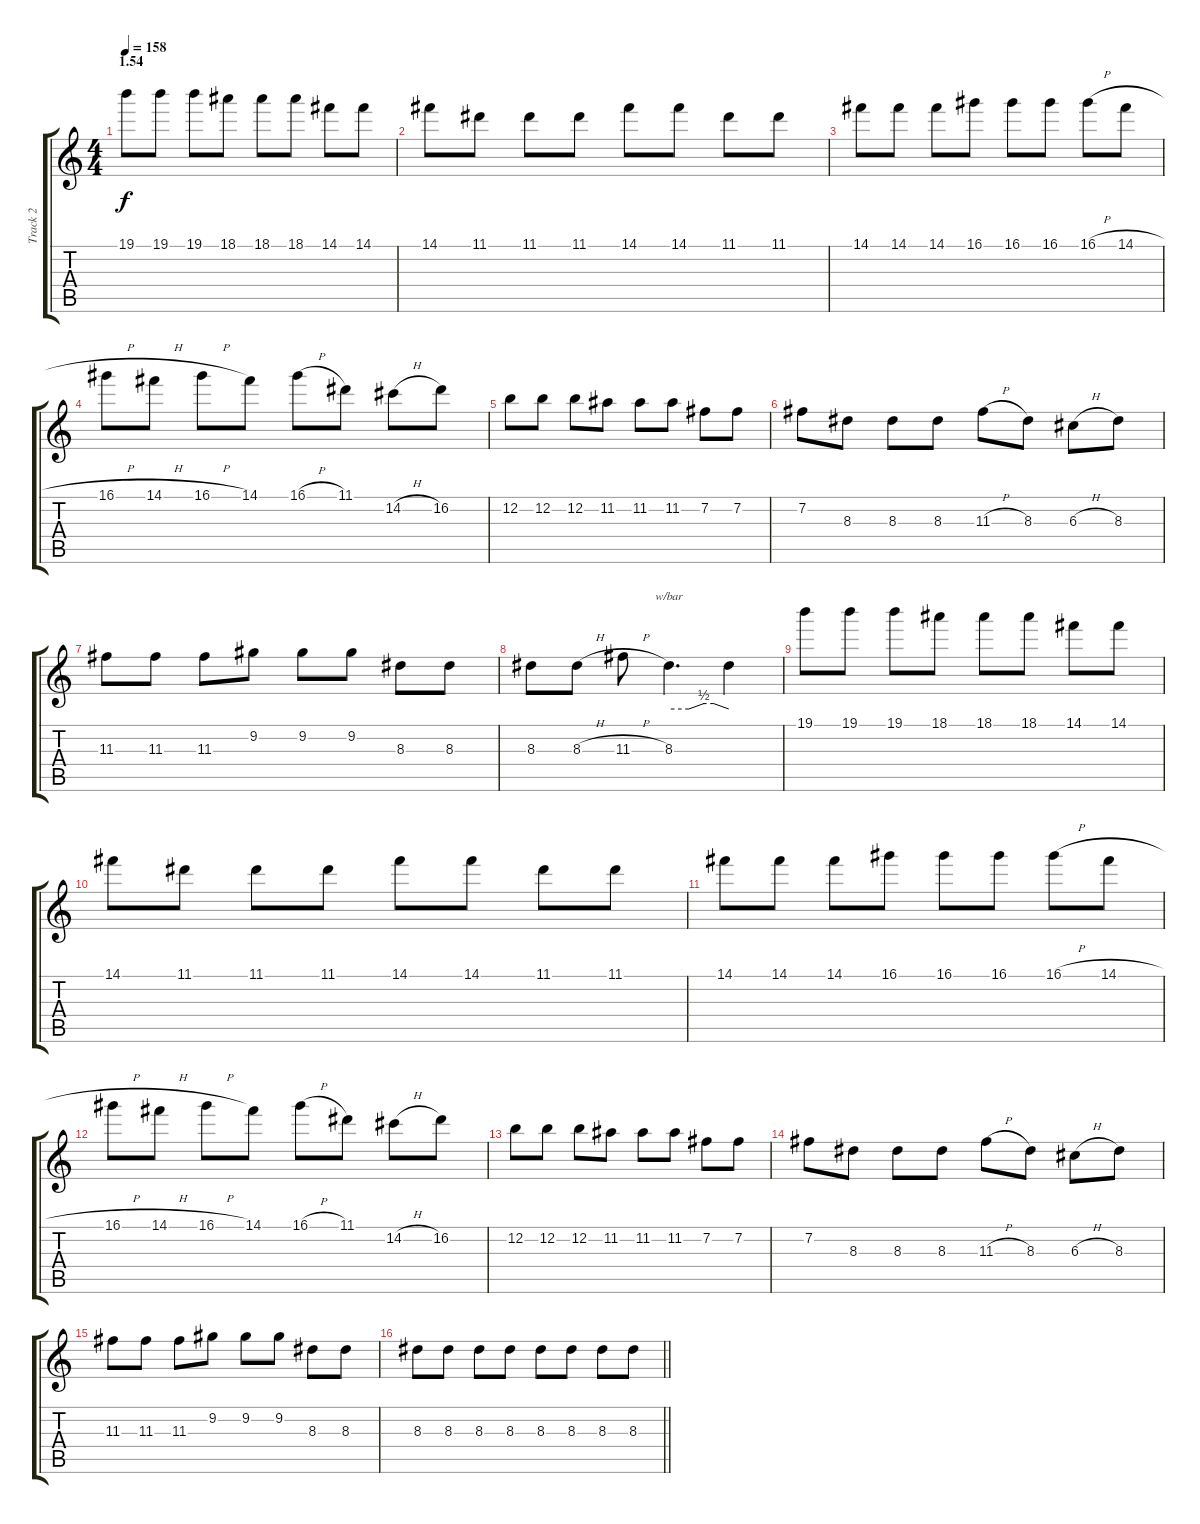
\track ("Track 2" "Track 2") {instrument distortionguitar}
\staff {score tabs}
\tuning (E4 B3 G3 D3 A2 D2) {hide}
\ts (4 4)
\section ("" "1.54")
\tempo 158
\clef g2
\ks c
19.1.8{dy f} 19.1.8 19.1.8 18.1.8 18.1.8 18.1.8 14.1.8 14.1.8 |
14.1.8 11.1.8 11.1.8 11.1.8 14.1.8 14.1.8 11.1.8 11.1.8 |
14.1.8 14.1.8 14.1.8 16.1.8 16.1.8 16.1.8 16.1{h}.8 14.1{h}.8 |
16.1{h}.8 14.1{h}.8 16.1{h}.8 14.1.8 16.1{h}.8 11.1.8 14.2{h}.8 16.2.8 |
12.2.8 12.2.8 12.2.8 11.2.8 11.2.8 11.2.8 7.2.8 7.2.8 |
7.2.8 8.3.8 8.3.8 8.3.8 11.3{h}.8 8.3.8 6.3{h}.8 8.3.8 |
11.3.8 11.3.8 11.3.8 9.2.8 9.2.8 9.2.8 8.3.8 8.3.8 |
8.3.8 8.3{h}.8 11.3{h}.8 8.3.4{d tbe (custom default 0 0 20 0 35 2 45 2 60 0)} 8.3{t}.4 |
19.1.8 19.1.8 19.1.8 18.1.8 18.1.8 18.1.8 14.1.8 14.1.8 |
14.1.8 11.1.8 11.1.8 11.1.8 14.1.8 14.1.8 11.1.8 11.1.8 |
14.1.8 14.1.8 14.1.8 16.1.8 16.1.8 16.1.8 16.1{h}.8 14.1{h}.8 |
16.1{h}.8 14.1{h}.8 16.1{h}.8 14.1.8 16.1{h}.8 11.1.8 14.2{h}.8 16.2.8 |
12.2.8 12.2.8 12.2.8 11.2.8 11.2.8 11.2.8 7.2.8 7.2.8 |
7.2.8 8.3.8 8.3.8 8.3.8 11.3{h}.8 8.3.8 6.3{h}.8 8.3.8 |
11.3.8 11.3.8 11.3.8 9.2.8 9.2.8 9.2.8 8.3.8 8.3.8 |
\barLineRight lightlight
8.3.8 8.3.8 8.3.8 8.3.8 8.3.8 8.3.8 8.3.8 8.3.8
